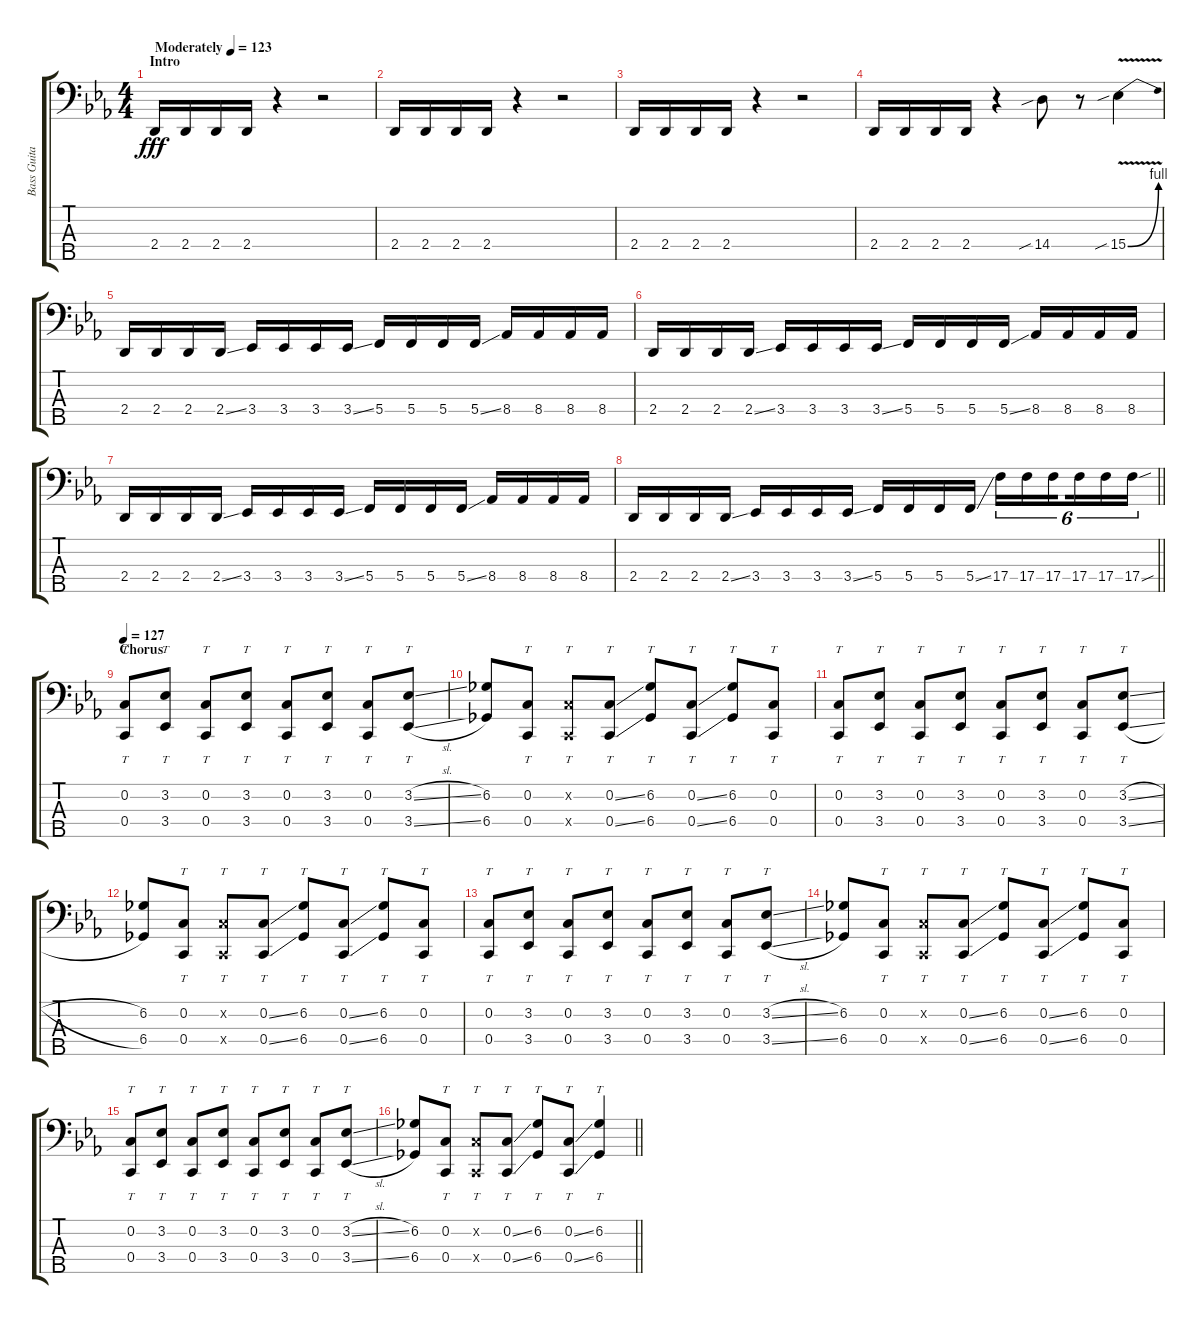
\track ("Bass Guitar" "Bass Guita") {instrument electricbassfinger}
\staff {score tabs}
\tuning (F2 C2 G1 C1 G0) {hide}
\ts (4 4)
\section ("" "Intro")
\tempo (123 "Moderately")
\clef f4
\ks cminor
2.4.16{dy fff instrument electricbassfinger} 2.4.16 2.4.16 2.4.16 r.4 r.2 |
2.4.16 2.4.16 2.4.16 2.4.16 r.4 r.2 |
2.4.16 2.4.16 2.4.16 2.4.16 r.4 r.2 |
2.4.16 2.4.16 2.4.16 2.4.16 r.4 14.4{sib}.8 r.8 15.4{be (bend 0 0 60 4) v sib}.4 |
2.4.16 2.4.16 2.4.16 2.4{ss}.16 3.4.16 3.4.16 3.4.16 3.4{ss}.16 5.4.16 5.4.16 5.4.16 5.4{ss}.16 8.4.16 8.4.16 8.4.16 8.4.16 |
2.4.16 2.4.16 2.4.16 2.4{ss}.16 3.4.16 3.4.16 3.4.16 3.4{ss}.16 5.4.16 5.4.16 5.4.16 5.4{ss}.16 8.4.16 8.4.16 8.4.16 8.4.16 |
2.4.16 2.4.16 2.4.16 2.4{ss}.16 3.4.16 3.4.16 3.4.16 3.4{ss}.16 5.4.16 5.4.16 5.4.16 5.4{ss}.16 8.4.16 8.4.16 8.4.16 8.4.16 |
\barLineRight lightlight
2.4.16 2.4.16 2.4.16 2.4{ss}.16 3.4.16 3.4.16 3.4.16 3.4{ss}.16 5.4.16 5.4.16 5.4.16 5.4{ss}.16 17.4.16{tu (6 4)} 17.4.16{tu (6 4)} 17.4.16{tu (6 4) beam splitsecondary} 17.4.16{tu (6 4)} 17.4.16{tu (6 4)} 17.4{sou}.16{tu (6 4)} |
\section ("" "Chorus")
\tempo 127
(0.2 0.4).8{tt} (3.2 3.4).8{tt} (0.2 0.4).8{tt} (3.2 3.4).8{tt} (0.2 0.4).8{tt} (3.2 3.4).8{tt} (0.2 0.4).8{tt} (3.2{sl} 3.4{sl}).8{tt} |
(6.2 6.4).8 (0.2 0.4).8{tt} (0.2{x} 0.4{x}).8{tt} (0.2{ss} 0.4{ss}).8{tt} (6.2 6.4).8{tt} (0.2{ss} 0.4{ss}).8{tt} (6.2 6.4).8{tt} (0.2 0.4).8{tt} |
(0.2 0.4).8{tt} (3.2 3.4).8{tt} (0.2 0.4).8{tt} (3.2 3.4).8{tt} (0.2 0.4).8{tt} (3.2 3.4).8{tt} (0.2 0.4).8{tt} (3.2{sl} 3.4{sl}).8{tt} |
(6.2 6.4).8 (0.2 0.4).8{tt} (0.2{x} 0.4{x}).8{tt} (0.2{ss} 0.4{ss}).8{tt} (6.2 6.4).8{tt} (0.2{ss} 0.4{ss}).8{tt} (6.2 6.4).8{tt} (0.2 0.4).8{tt} |
(0.2 0.4).8{tt} (3.2 3.4).8{tt} (0.2 0.4).8{tt} (3.2 3.4).8{tt} (0.2 0.4).8{tt} (3.2 3.4).8{tt} (0.2 0.4).8{tt} (3.2{sl} 3.4{sl}).8{tt} |
(6.2 6.4).8 (0.2 0.4).8{tt} (0.2{x} 0.4{x}).8{tt} (0.2{ss} 0.4{ss}).8{tt} (6.2 6.4).8{tt} (0.2{ss} 0.4{ss}).8{tt} (6.2 6.4).8{tt} (0.2 0.4).8{tt} |
(0.2 0.4).8{tt} (3.2 3.4).8{tt} (0.2 0.4).8{tt} (3.2 3.4).8{tt} (0.2 0.4).8{tt} (3.2 3.4).8{tt} (0.2 0.4).8{tt} (3.2{sl} 3.4{sl}).8{tt} |
\barLineRight lightlight
(6.2 6.4).8 (0.2 0.4).8{tt} (0.2{x} 0.4{x}).8{tt} (0.2{ss} 0.4{ss}).8{tt} (6.2 6.4).8{tt} (0.2{ss} 0.4{ss}).8{tt} (6.2 6.4).4{tt}
